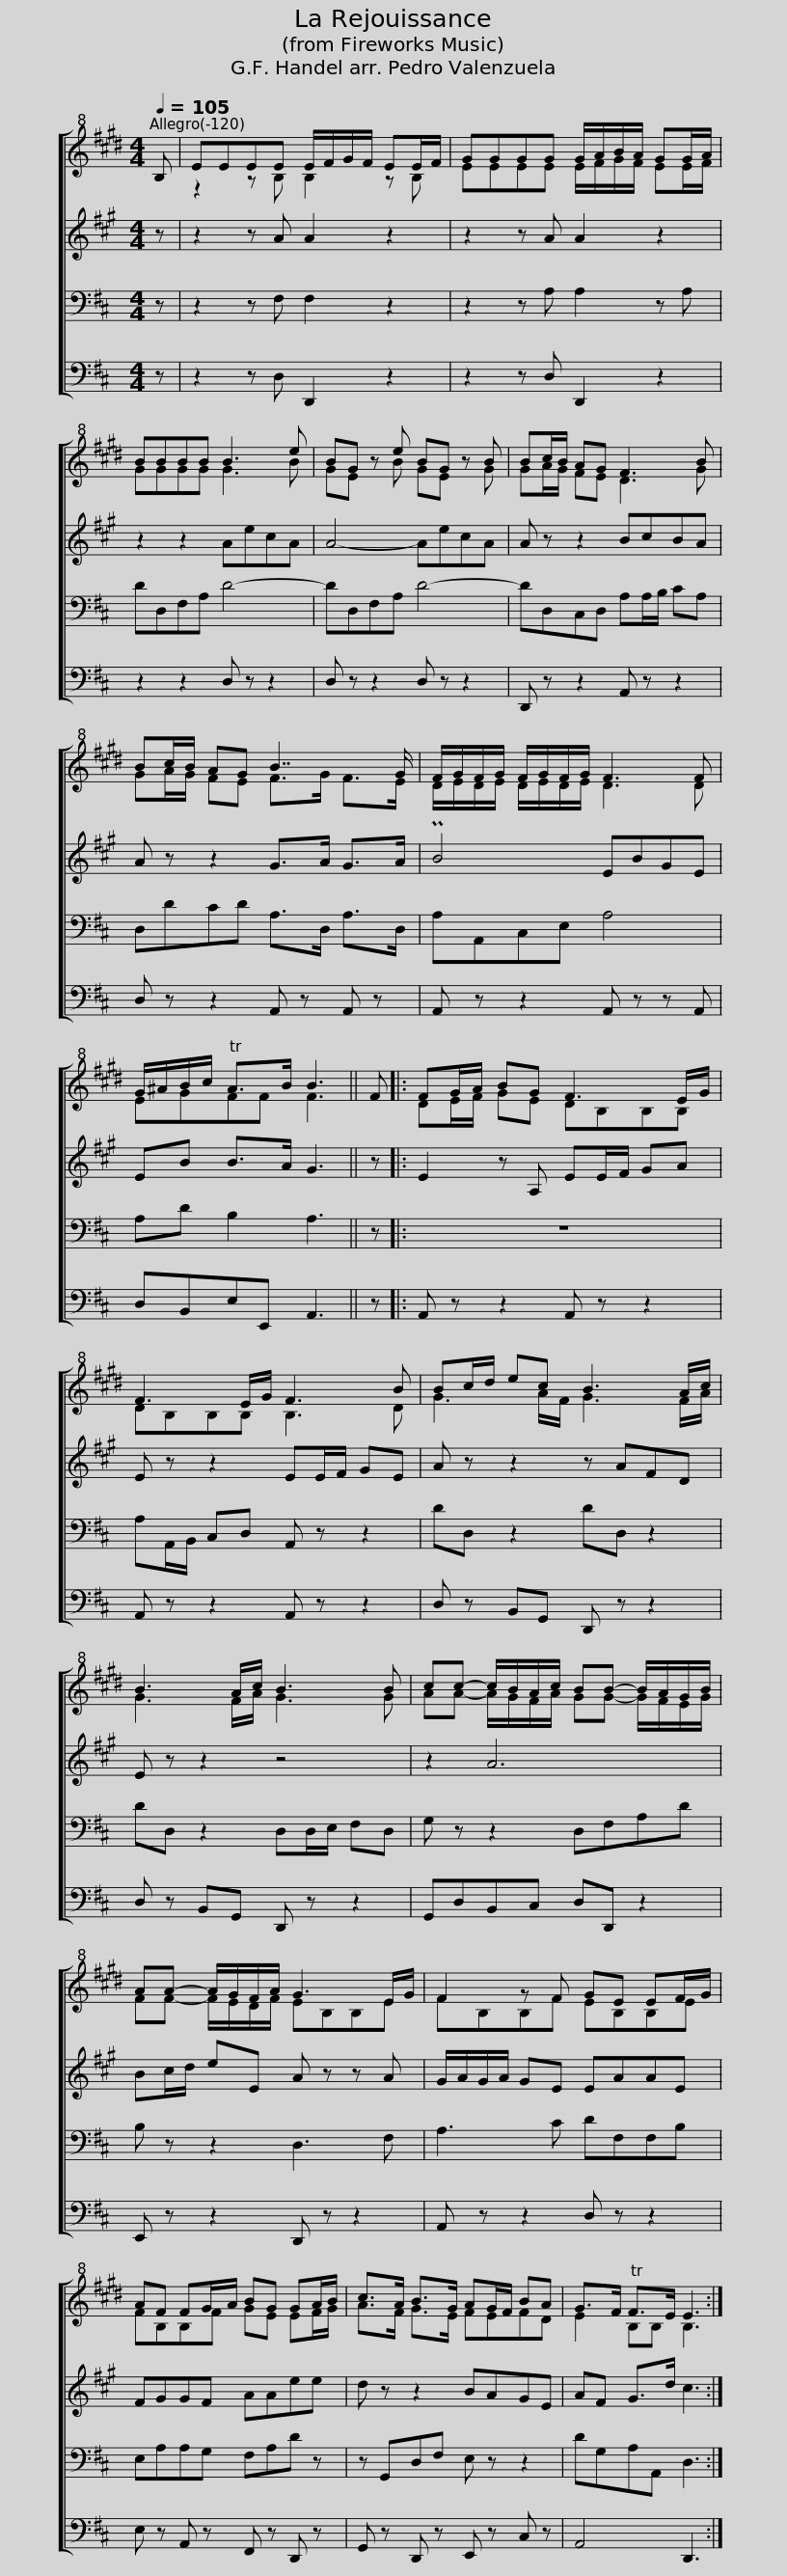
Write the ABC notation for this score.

X:1
%%score [ ( 1 2 ) 3 4 5 ]
L:1/8
Q:1/4=105
M:4/4
I:linebreak $
K:D
V:1 treble+8 transpose=-2
V:2 treble+8 transpose="-2 "
V:3 treble transpose=-7
V:4 bass
V:5 bass
V:1
[K:E] B, | EEEE E/F/G/F/ EE/F/ | GGGG G/A/B/A/ GG/A/ |$ BBBB B3 e | BG z e BG z B | %5
 Bc/B/ AG F3 B |$ Bc/B/ AG B7/2 G/ | F/G/F/G/ F/G/F/G/ F3 F | G/^A/B/c/ TA>B B3 ||$ F |: %10
 FG/A/ BG F3 E/G/ | F3 E/G/ F3 B |$ Bc/d/ ec B3 A/c/ | B3 A/c/ B3 B | cc- c/B/A/c/ BB- B/A/G/B/ |$ %15
 AA- A/G/F/A/ G3 E/G/ | F2 z F GE EF/G/ |$ AF FG/A/ BG GA/B/ | c>A B>G AG/F/ BA | G>F TF>E E3 :| %20
V:2
[K:E] x | z2 z B, B,2 z B, | EEEE E/F/G/F/ EE/F/ |$ GGGG G3 B | GE z B GE z G | %5
 GA/G/ FE D3 G |$ GA/G/ FE F>G F>E | D/E/D/E/ D/E/D/E/ D3 D | EGFF F3 ||$ x |: %10
 DE/F/ GE DB,B,B, | DB,B,B, B,3 D |$ G3 A/F/ G3 F/A/ | G3 F/A/ G3 G | AA- A/G/F/A/ GG- G/F/E/G/ |$ %15
 FF- F/E/D/F/ EB,B,E | FB,B,F EB,B,E |$ FB,B,F GE EF/G/ | A>F G>E FEFD | E2 B,B, B,3 :| %20
V:3
[K:A] z | z2 z A A2 z2 | z2 z A A2 z2 |$ z2 z2 AecA | A4- AecA | %5
 A z z2 BcBA |$ A z z2 G>A G>A | PB4 EBGE | EB B>A G3 ||$ z |: %10
 E2 z A, EE/F/ GA | E z z2 EE/F/ GE |$ A z z2 z AFD | E z z2 z4 | z2 A6 |$ %15
 Bc/d/ eE A z z A | G/A/G/A/ GE EAAE |$ FGGF AAee | d z z2 BAGE | AF G>d c3 :| %20
V:4
 z | z2 z F, F,2 z2 | z2 z A, A,2 z A, |$ DD,F,A, D4- | DD,F,A, D4- | %5
 DD,C,D, A,A,/B,/ CA, |$ D,DCD A,>D, A,>D, | A,A,,C,E, A,4 | A,D B,2 A,3 ||$ z |: %10
 z8 | A,A,,/B,,/ C,D, A,, z z2 |$ DD, z2 DD, z2 | DD, z2 D,D,/E,/ F,D, | G, z z2 D,F,A,D |$ %15
 B, z z2 D,3 F, | A,3 C DF,F,B, |$ E,A,A,G, F,A,D z | z G,,D,F, E, z z2 | DG,A,A,, D,3 :| %20
V:5
 z | z2 z D, D,,2 z2 | z2 z D, D,,2 z2 |$ z2 z2 D, z z2 | D, z z2 D, z z2 | %5
 D,, z z2 A,, z z2 |$ D, z z2 A,, z A,, z | A,, z z2 A,, z z A,, | D,B,,E,E,, A,,3 ||$ z |: %10
 A,, z z2 A,, z z2 | A,, z z2 A,, z z2 |$ D, z B,,G,, D,, z z2 | D, z B,,G,, D,, z z2 | G,,D,B,,C, D,D,, z2 |$ %15
 E,, z z2 D,, z z2 | A,, z z2 D, z z2 |$ E, z A,, z F,, z D,, z | G,, z D,, z E,, z C, z | A,,4 D,,3 :| %20
